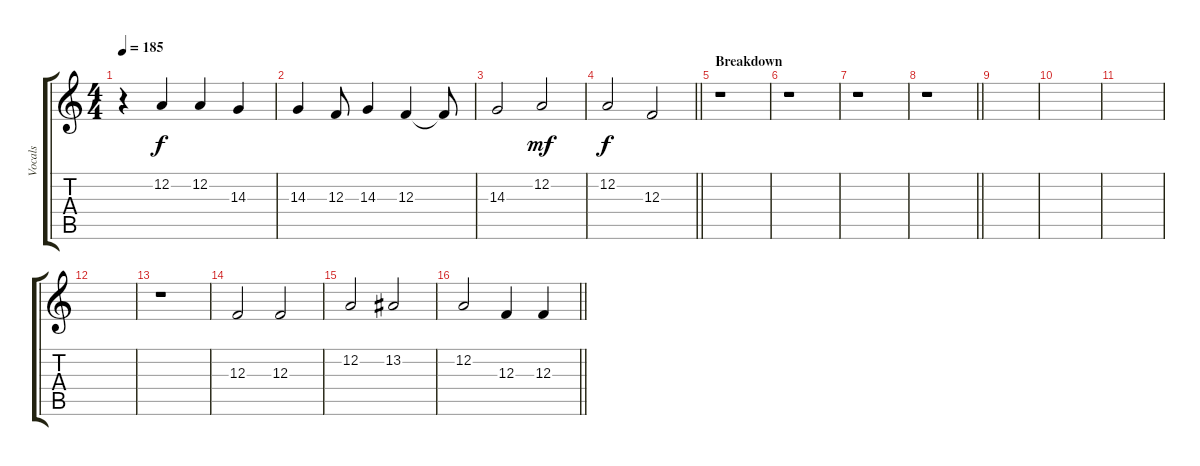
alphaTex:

\track ("Vocals" "Vocals") {instrument piccolo}
\staff {score tabs}
\tuning (D4 A3 F3 C3 G2 D2) {hide}
\ts (4 4)
\tempo 185
\clef g2
\ks c
r.4{dy f} 12.2.4 12.2.4 14.3.4 |
14.3.4 12.3.8 14.3.4 12.3.4 12.3{t}.8 |
14.3.2 12.2.2{dy mf} |
\barLineRight lightlight
12.2.2{dy f} 12.3.2 |
\section ("" "Breakdown")
r.1 |
r.1 |
r.1 |
\barLineRight lightlight
r.1 |
|
|
|
|
r.1 |
12.3.2 12.3.2 |
12.2.2 13.2.2 |
\barLineRight lightlight
12.2.2 12.3.4 12.3.4
